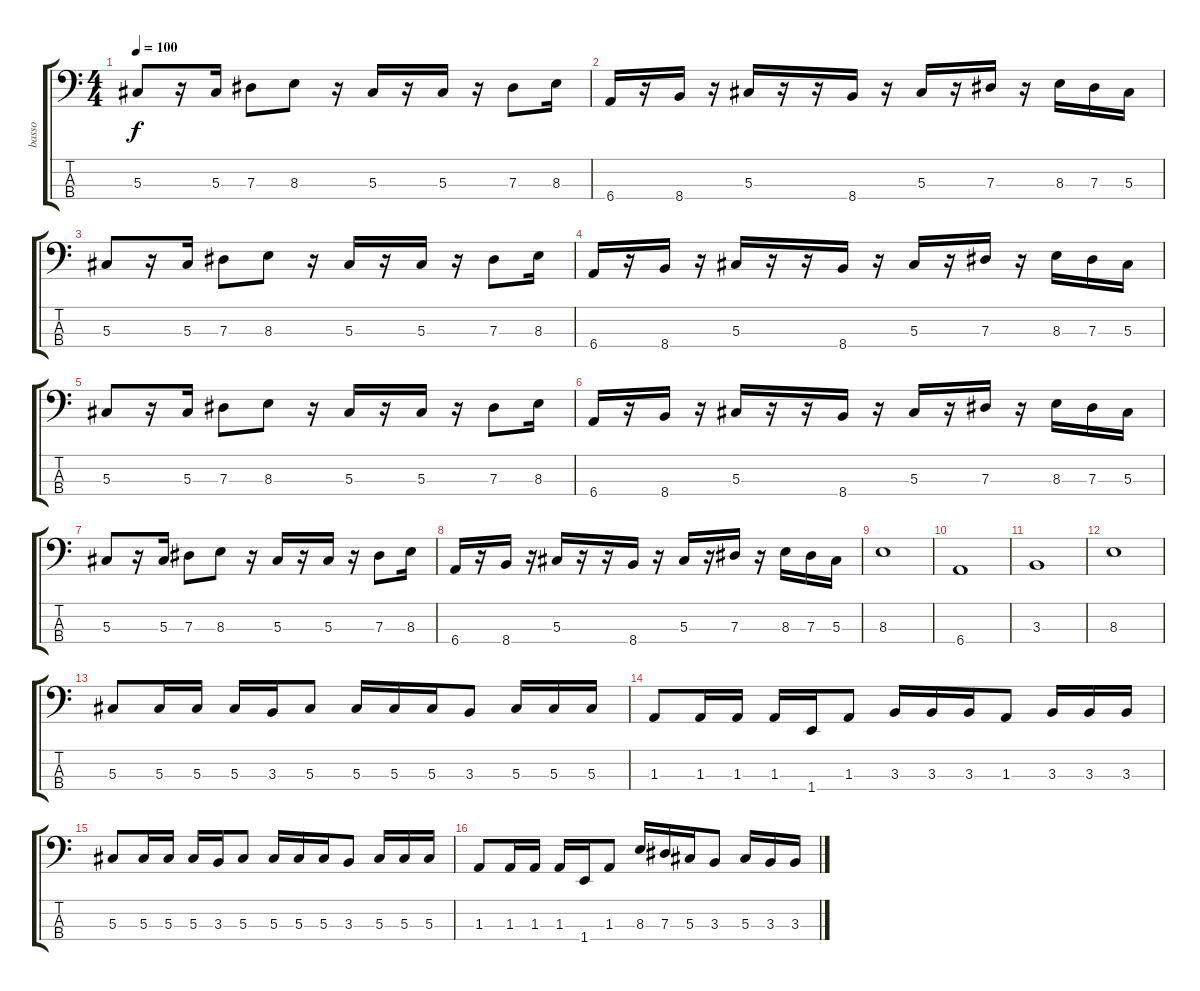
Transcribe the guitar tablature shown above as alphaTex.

\track ("basso" "basso") {instrument electricbasspick}
\staff {score tabs}
\tuning (Gb2 Db2 Ab1 Eb1) {hide}
\ts (4 4)
\tempo 100
\clef f4
\ks c
5.3.8{dy f} r.16 5.3.16 7.3.8 8.3.8 r.16 5.3.16 r.16 5.3.16 r.16 7.3.8 8.3.16 |
6.4.16 r.16 8.4.16 r.16 5.3.16 r.16 r.16 8.4.16 r.16 5.3.16 r.16 7.3.16 r.16 8.3.16 7.3.16 5.3.16 |
5.3.8 r.16 5.3.16 7.3.8 8.3.8 r.16 5.3.16 r.16 5.3.16 r.16 7.3.8 8.3.16 |
6.4.16 r.16 8.4.16 r.16 5.3.16 r.16 r.16 8.4.16 r.16 5.3.16 r.16 7.3.16 r.16 8.3.16 7.3.16 5.3.16 |
5.3.8 r.16 5.3.16 7.3.8 8.3.8 r.16 5.3.16 r.16 5.3.16 r.16 7.3.8 8.3.16 |
6.4.16 r.16 8.4.16 r.16 5.3.16 r.16 r.16 8.4.16 r.16 5.3.16 r.16 7.3.16 r.16 8.3.16 7.3.16 5.3.16 |
5.3.8 r.16 5.3.16 7.3.8 8.3.8 r.16 5.3.16 r.16 5.3.16 r.16 7.3.8 8.3.16 |
6.4.16 r.16 8.4.16 r.16 5.3.16 r.16 r.16 8.4.16 r.16 5.3.16 r.16 7.3.16 r.16 8.3.16 7.3.16 5.3.16 |
8.3.1 |
6.4.1 |
3.3.1 |
8.3.1 |
5.3.8 5.3.16 5.3.16 5.3.16 3.3.16 5.3.8 5.3.16 5.3.16 5.3.16 3.3.8 5.3.16 5.3.16 5.3.16 |
1.3.8 1.3.16 1.3.16 1.3.16 1.4.16 1.3.8 3.3.16 3.3.16 3.3.16 1.3.8 3.3.16 3.3.16 3.3.16 |
5.3.8 5.3.16 5.3.16 5.3.16 3.3.16 5.3.8 5.3.16 5.3.16 5.3.16 3.3.8 5.3.16 5.3.16 5.3.16 |
1.3.8 1.3.16 1.3.16 1.3.16 1.4.16 1.3.8 8.3.16 7.3.16 5.3.16 3.3.8 5.3.16 3.3.16 3.3.16
